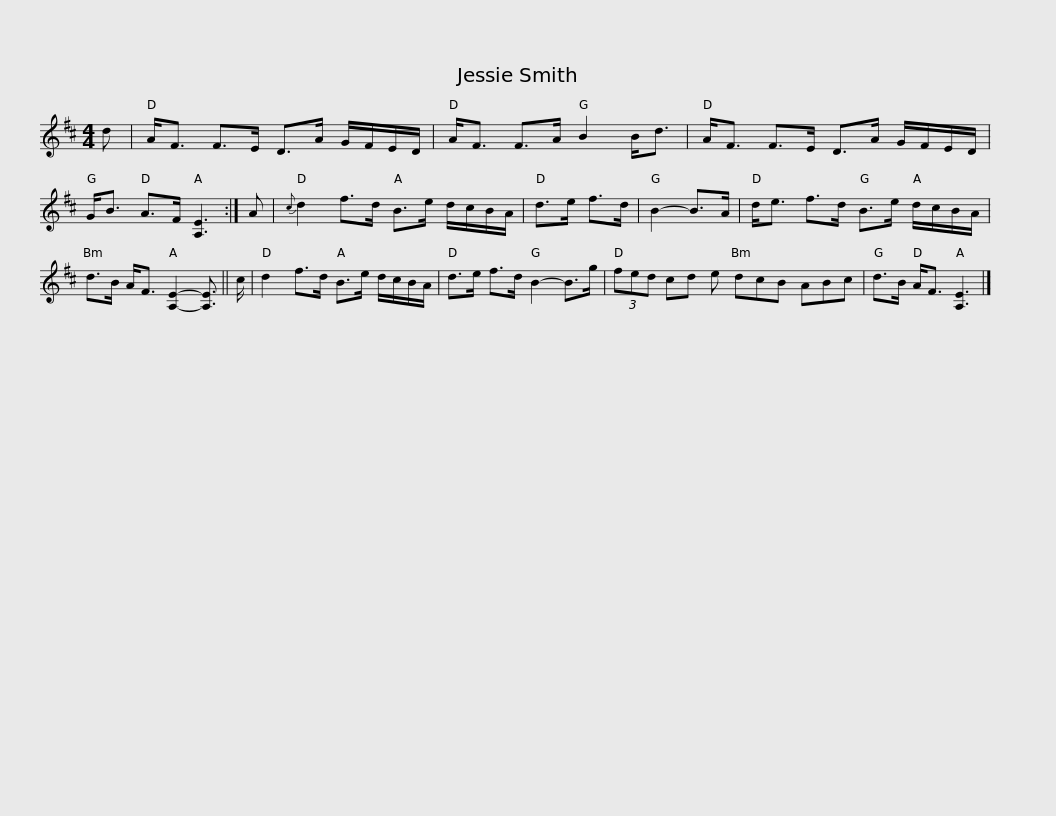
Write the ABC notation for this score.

X:1
L:1/8
M:4/4
I:linebreak $
K:D
V:1 treble
V:1
 d | A<F F>E D>A G/F/E/D/ | A<F F>A B2 B<d | A<F F>E D>A G/F/E/D/ | G<B A>F [A,E]3 :| %5
 A |${c} d2 f>d B>e d/c/B/A/ | d>e f>d | B2- B>A | d<e f>d B>e d/c/B/A/ | %10
 d>B A<F [A,E]2- [A,E]3/2 || c/ |$ d2 f>d B>e d/c/B/A/ | d>e f>d B2- B>g | (3fed cd e dcB ABc | %15
 d>B A<F [A,E]3 |] %16
